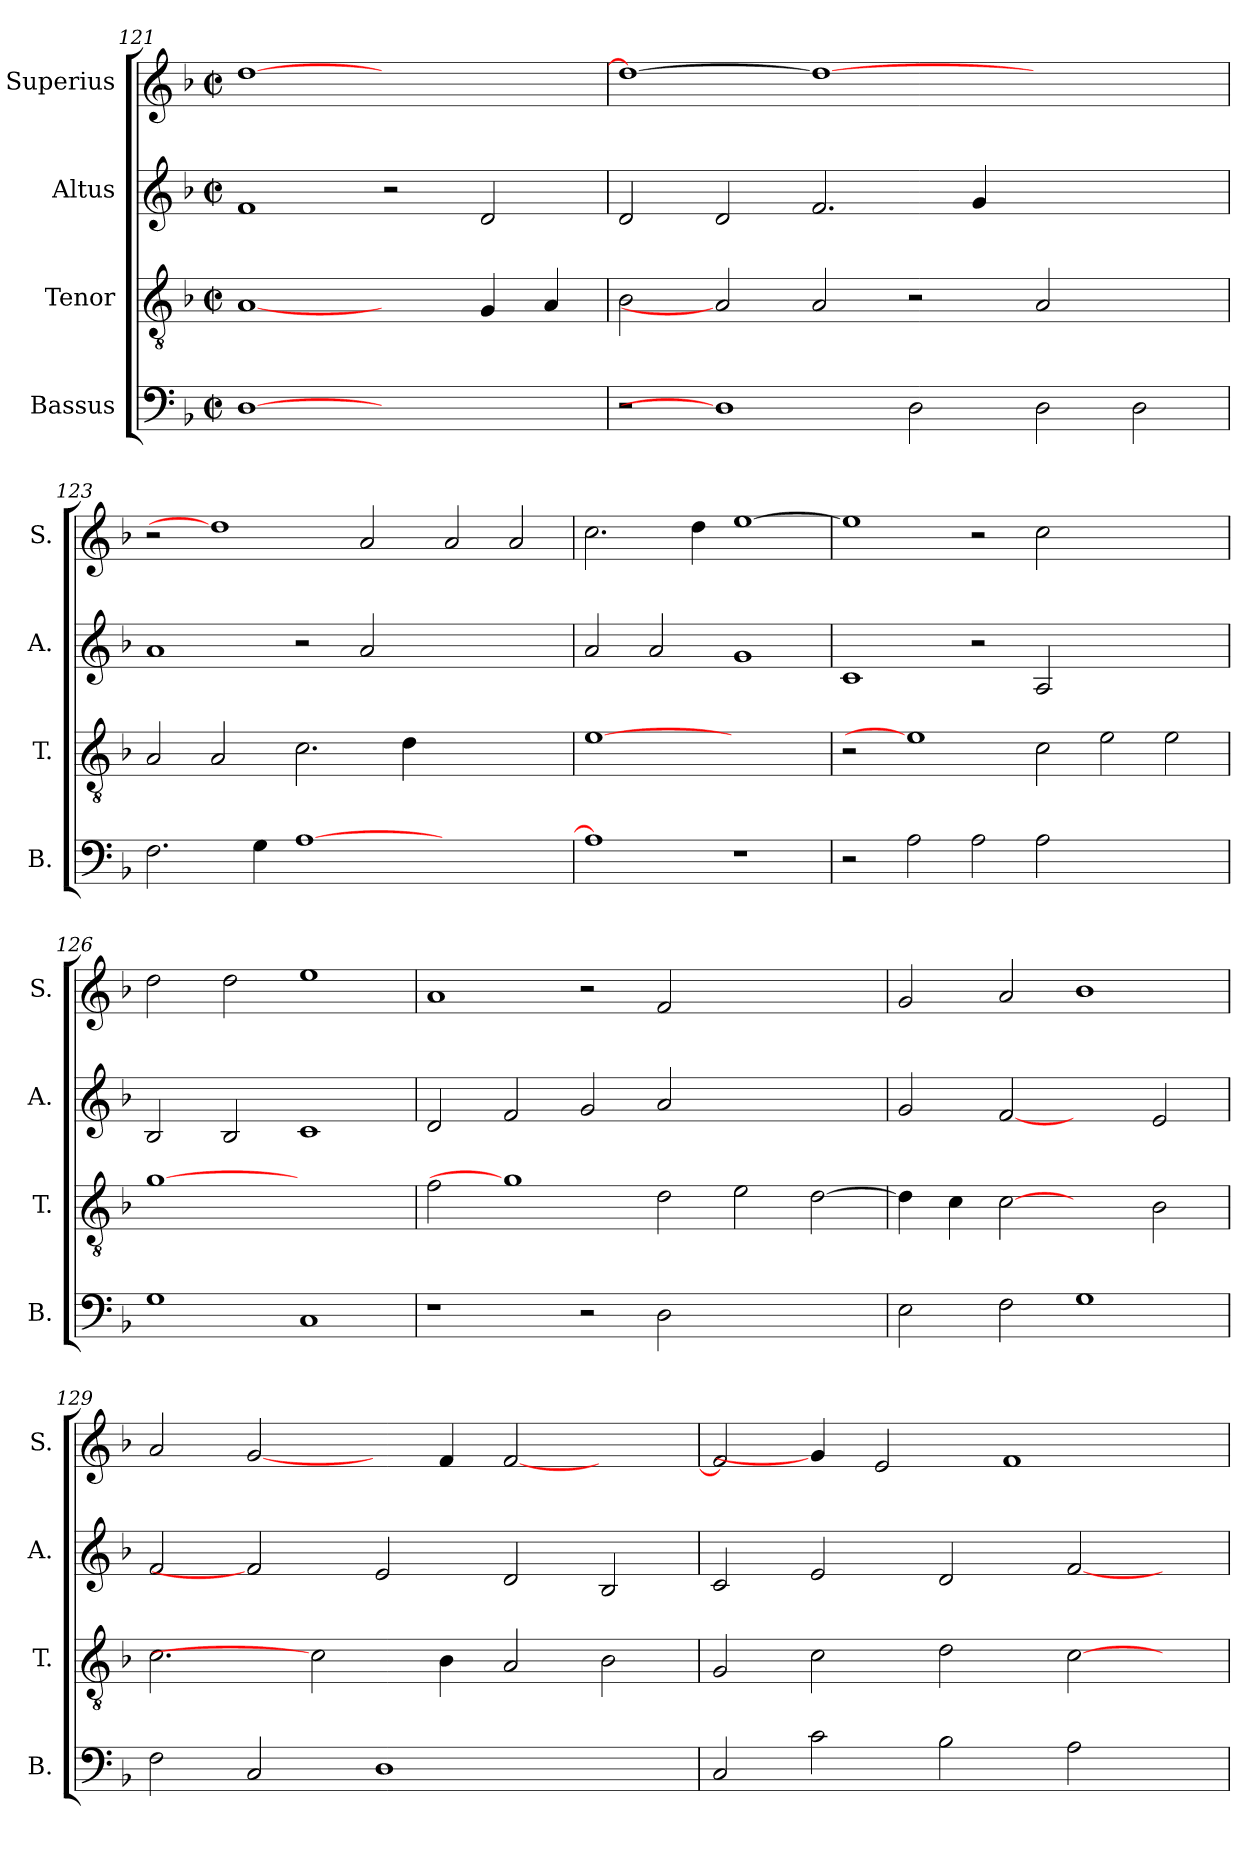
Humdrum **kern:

**kern	**kern	**kern	**kern
*part4	*part3	*part2	*part1
*staff4	*staff3	*staff2	*staff1
*I"Bassus	*I"Tenor	*I"Altus	*I"Superius
*I'B.	*I'T.	*I'A.	*I'S.
*clefF4	*clefGv2	*clefG2	*clefG2
*	*ITrd7c12	*	*
*k[b-]	*k[b-]	*k[b-]	*k[b-]
*F:	*F:	*F:	*F:
*M2/2	*M2/2	*M2/2	*M2/2
*met(c|)	*met(c|)	*met(c|)	*met(c|)
=121	=121	=121	=121
[1Di	[1AAi	1fi	[>1ddi
1ryy	2ryy	2r	1ryy
.	4GGi/	2di/	.
.	4AAi/	.	.
=122	=122	=122	=122
2r	2BB-i\	2di/	1ddi_>
1Di]	2AAi]	2di/	.
.	2AAi/	2.fi/	1ddi_
2Di\	2r	.	.
.	.	4gi/	.
2Di\	2AAi/	1ryy	1ryy
2Di\	2ryy	.	.
!!LO:PB:g=z
=123	=123	=123	=123
2.Fi\	2AAi/	1ai	2r
.	2AAi/	.	1ddi]
4Gi\	.	.	.
[>1Ai	2.Ci\	2r	.
.	.	2ai/	2ai/
.	4Di\	.	.
1ryy	1ryy	1ryy	2ai/
.	.	.	2ai/
=124	=124	=124	=124
1Ai]	[1Ei	2ai/	2.cci\
.	.	2ai/	.
.	.	.	4ddi\
1r	1ryy	1gi	[>1eei
=125	=125	=125	=125
2r	2r	1ci	1eei]
2Ai\	1Ei]	.	.
2Ai\	.	2r	2r
2Ai\	2Ci\	2Ai/	2cci\
1ryy	2Ei\	1ryy	1ryy
.	2Ei\	.	.
=126	=126	=126	=126
1Gi	[1Gi	2B-i/	2ddi\
.	.	2B-i/	2ddi\
1Ci	1ryy	1ci	1eei
=127	=127	=127	=127
1r	2Fi\	2di/	1ai
.	1Gi]	2fi/	.
2r	.	2gi/	2r
2Di\	2Di\	2ai/	2fi/
1ryy	2Ei\	1ryy	1ryy
.	[>2Di\	.	.
!!LO:LB:g=z
=128	=128	=128	=128
2Ei\	4Di\]	2gi/	2gi/
.	4Ci\	.	.
2Fi\	[2Ci	[2fi	2ai/
1Gi	2ryy	2ryy	1b-i
.	2BB-i\	2ei/	.
=129	=129	=129	=129
2Fi\	2.Ci\	2fi/	2ai/
2Ci/	.	2fi]	[2gi/
.	2Ci]	.	.
1Di	.	2ei/	4ryy
.	4BB-i\	.	4fi/
.	2AAi/	2di/	[<2fi/
2ryy	2BB-i\	2B-i/	2ryy
=130	=130	=130	=130
2Ci/	2GGi/	2ci/	2fi/]
2ci\	2Ci\	2ei/	4gi/]
.	.	.	2ei/
2B-i\	2Di\	2di/	.
.	.	.	1fi
2Ai\	[>2Ci\	[<2fi/	.
4ryy	4ryy	4ryy	.
=	=	=	=
*-	*-	*-	*-
